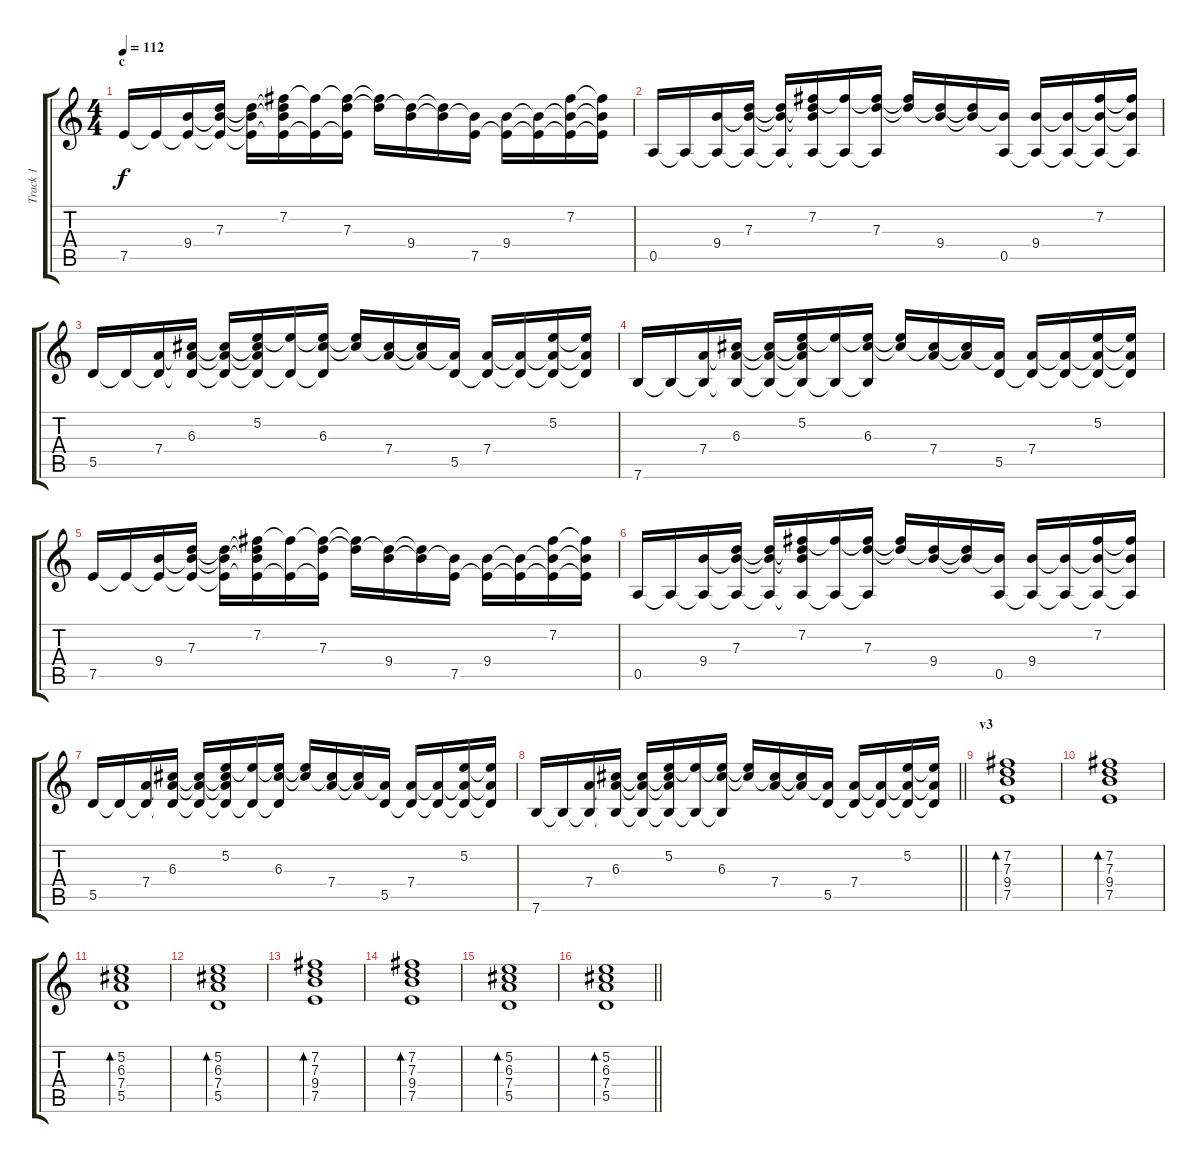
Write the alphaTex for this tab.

\track ("Track 1" "Track 1") {instrument acousticguitarsteel}
\staff {score tabs}
\tuning (E4 B3 G3 D3 A2 E2) {hide}
\ts (4 4)
\section ("" "c")
\tempo 112
\clef g2
\ks c
7.5.16{dy f} 7.5{t}.16 (9.4 7.5{t}).16 (7.3 9.4{t} 7.5{t}).16 (7.3{t} 9.4{t} 7.5{t}).16 (7.2 7.3{t} 9.4{t} 7.5{t}).16 (7.2{t} 7.5{t}).16 (7.2{t} 7.3 7.5{t}).16 (7.2{t} 7.3{t}).16 (7.3{t} 9.4).16 (7.3{t} 9.4{t}).16 (9.4{t} 7.5).16 (9.4 7.5{t}).16 (9.4{t} 7.5{t}).16 (7.2 9.4{t} 7.5{t}).16 (7.2{t} 9.4{t} 7.5{t}).16 |
0.5.16 0.5{t}.16 (9.4 0.5{t}).16 (7.3 9.4{t} 0.5{t}).16 (7.3{t} 9.4{t} 0.5{t}).16 (7.2 7.3{t} 9.4{t} 0.5{t}).16 (7.2{t} 0.5{t}).16 (7.2{t} 7.3 0.5{t}).16 (7.2{t} 7.3{t}).16 (7.3{t} 9.4).16 (7.3{t} 9.4{t}).16 (9.4{t} 0.5).16 (9.4 0.5{t}).16 (9.4{t} 0.5{t}).16 (7.2 9.4{t} 0.5{t}).16 (7.2{t} 9.4{t} 0.5{t}).16 |
5.5.16 5.5{t}.16 (7.4 5.5{t}).16 (6.3 7.4{t} 5.5{t}).16 (6.3{t} 7.4{t} 5.5{t}).16 (5.2 6.3{t} 7.4{t} 5.5{t}).16 (5.2{t} 5.5{t}).16 (5.2{t} 6.3 5.5{t}).16 (5.2{t} 6.3{t}).16 (6.3{t} 7.4).16 (6.3{t} 7.4{t}).16 (7.4{t} 5.5).16 (7.4 5.5{t}).16 (7.4{t} 5.5{t}).16 (5.2 7.4{t} 5.5{t}).16 (5.2{t} 7.4{t} 5.5{t}).16 |
7.6.16 7.6{t}.16 (7.4 7.6{t}).16 (6.3 7.4{t} 7.6{t}).16 (6.3{t} 7.4{t} 7.6{t}).16 (5.2 6.3{t} 7.4{t} 7.6{t}).16 (5.2{t} 7.6{t}).16 (5.2{t} 6.3 7.6{t}).16 (5.2{t} 6.3{t}).16 (6.3{t} 7.4).16 (6.3{t} 7.4{t}).16 (7.4{t} 5.5).16 (7.4 5.5{t}).16 (7.4{t} 5.5{t}).16 (5.2 7.4{t} 5.5{t}).16 (5.2{t} 7.4{t} 5.5{t}).16 |
7.5.16 7.5{t}.16 (9.4 7.5{t}).16 (7.3 9.4{t} 7.5{t}).16 (7.3{t} 9.4{t} 7.5{t}).16 (7.2 7.3{t} 9.4{t} 7.5{t}).16 (7.2{t} 7.5{t}).16 (7.2{t} 7.3 7.5{t}).16 (7.2{t} 7.3{t}).16 (7.3{t} 9.4).16 (7.3{t} 9.4{t}).16 (9.4{t} 7.5).16 (9.4 7.5{t}).16 (9.4{t} 7.5{t}).16 (7.2 9.4{t} 7.5{t}).16 (7.2{t} 9.4{t} 7.5{t}).16 |
0.5.16 0.5{t}.16 (9.4 0.5{t}).16 (7.3 9.4{t} 0.5{t}).16 (7.3{t} 9.4{t} 0.5{t}).16 (7.2 7.3{t} 9.4{t} 0.5{t}).16 (7.2{t} 0.5{t}).16 (7.2{t} 7.3 0.5{t}).16 (7.2{t} 7.3{t}).16 (7.3{t} 9.4).16 (7.3{t} 9.4{t}).16 (9.4{t} 0.5).16 (9.4 0.5{t}).16 (9.4{t} 0.5{t}).16 (7.2 9.4{t} 0.5{t}).16 (7.2{t} 9.4{t} 0.5{t}).16 |
5.5.16 5.5{t}.16 (7.4 5.5{t}).16 (6.3 7.4{t} 5.5{t}).16 (6.3{t} 7.4{t} 5.5{t}).16 (5.2 6.3{t} 7.4{t} 5.5{t}).16 (5.2{t} 5.5{t}).16 (5.2{t} 6.3 5.5{t}).16 (5.2{t} 6.3{t}).16 (6.3{t} 7.4).16 (6.3{t} 7.4{t}).16 (7.4{t} 5.5).16 (7.4 5.5{t}).16 (7.4{t} 5.5{t}).16 (5.2 7.4{t} 5.5{t}).16 (5.2{t} 7.4{t} 5.5{t}).16 |
\barLineRight lightlight
7.6.16 7.6{t}.16 (7.4 7.6{t}).16 (6.3 7.4{t} 7.6{t}).16 (6.3{t} 7.4{t} 7.6{t}).16 (5.2 6.3{t} 7.4{t} 7.6{t}).16 (5.2{t} 7.6{t}).16 (5.2{t} 6.3 7.6{t}).16 (5.2{t} 6.3{t}).16 (6.3{t} 7.4).16 (6.3{t} 7.4{t}).16 (7.4{t} 5.5).16 (7.4 5.5{t}).16 (7.4{t} 5.5{t}).16 (5.2 7.4{t} 5.5{t}).16 (5.2{t} 7.4{t} 5.5{t}).16 |
\section ("" "v3")
(7.2 7.3 9.4 7.5).1{bd 240} |
(7.2 7.3 9.4 7.5).1{bd 240} |
(5.2 6.3 7.4 5.5).1{bd 240} |
(5.2 6.3 7.4 5.5).1{bd 240} |
(7.2 7.3 9.4 7.5).1{bd 240} |
(7.2 7.3 9.4 7.5).1{bd 240} |
(5.2 6.3 7.4 5.5).1{bd 240} |
\barLineRight lightlight
(5.2 6.3 7.4 5.5).1{bd 240}
